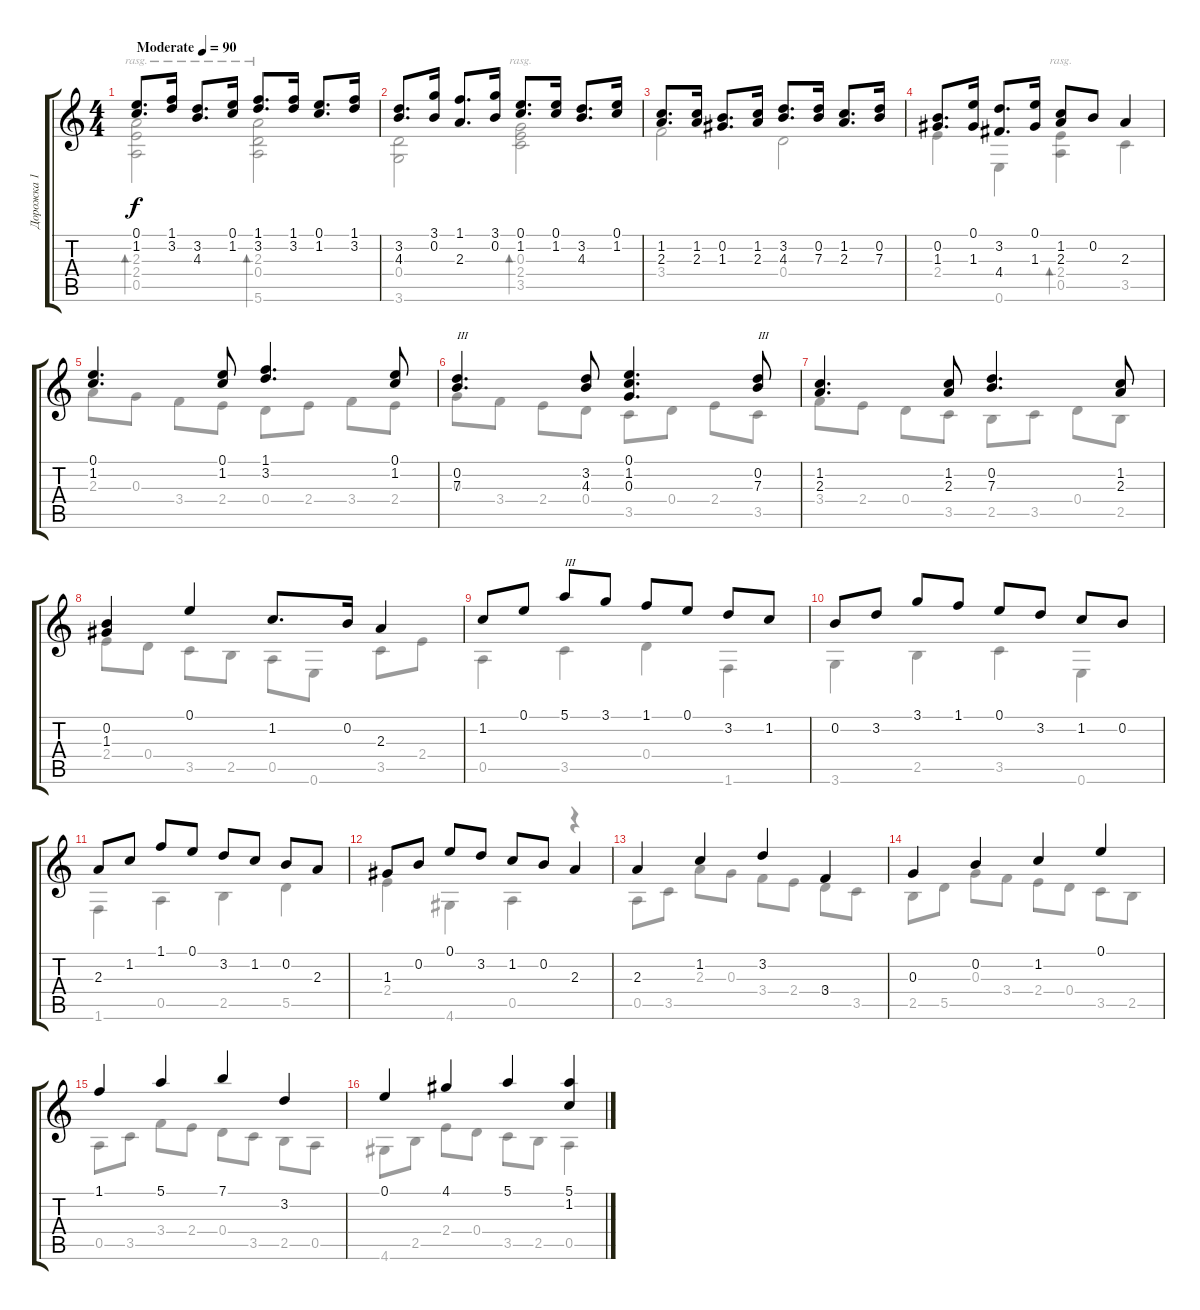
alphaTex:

\track ("Дорожка 1" "Дорожка 1") {instrument acousticguitarnylon}
\staff {score tabs}
\tuning (E4 B3 G3 D3 A2 E2) {hide}
\voice
\ts (4 4)
\tempo (90 "Moderate")
\clef g2
\ks c
(0.1 1.2).8{d dy f instrument acousticguitarnylon} (1.1 3.2).16 (3.2 4.3).8{d} (0.1 1.2).16 (1.1 3.2).8{d} (1.1 3.2).16 (0.1 1.2).8{d} (1.1 3.2).16 |
(3.2 4.3).8{d} (3.1 0.2).16 (1.1 2.3).8{d} (3.1 0.2).16 (0.1 1.2).8{d} (0.1 1.2).16 (3.2 4.3).8{d} (0.1 1.2).16 |
(1.2 2.3).8{d} (1.2 2.3).16 (0.2 1.3).8{d} (1.2 2.3).16 (3.2 4.3).8{d} (0.2 7.3).16 (1.2 2.3).8{d} (0.2 7.3).16 |
(0.2 1.3).8{d} (0.1 1.3).16 (3.2 4.4).8{d} (0.1 1.3).16 (1.2 2.3).8 0.2.8 2.3.4 |
(0.1 1.2).4{d} (0.1 1.2).8 (1.1 3.2).4{d} (0.1 1.2).8 |
(0.2 7.3).4{d txt "III"} (3.2 4.3).8 (0.1 1.2 0.3).4{d} (0.2 7.3).8{txt "III"} |
(1.2 2.3).4{d} (1.2 2.3).8 (0.2 7.3).4{d} (1.2 2.3).8 |
(0.2 1.3).4 0.1.4 1.2.8{d} 0.2.16 2.3.4 |
1.2.8 0.1.8 5.1.8{txt "III"} 3.1.8 1.1.8 0.1.8 3.2.8 1.2.8 |
0.2.8 3.2.8 3.1.8 1.1.8 0.1.8 3.2.8 1.2.8 0.2.8 |
2.3.8 1.2.8 1.1.8 0.1.8 3.2.8 1.2.8 0.2.8 2.3.8 |
1.3.8 0.2.8 0.1.8 3.2.8 1.2.8 0.2.8 2.3.4 |
2.3.4 1.2.4 3.2.4 3.4.4 |
0.3.4 0.2.4 1.2.4 0.1.4 |
1.1.4 5.1.4 7.1.4 3.2.4 |
0.1.4 4.1.4 5.1.4 (5.1 1.2).4
\voice
\clef g2
\ottava regular
\simile none
\ks c
(2.3 2.4 0.5).2{bd 240 rasg ii dy f} (2.3 0.4 5.6).2{bd 240 rasg ii} |
(0.4 3.6).2 (0.3 2.4 3.5).2{bd 240 rasg ii} |
3.4.2 0.4.2 |
2.4.4 0.6.4 (2.4 0.5).4{bd 240 rasg ii} 3.5.4 |
2.3.8 0.3.8 3.4.8 2.4.8 0.4.8 2.4.8 3.4.8 2.4.8 |
0.3.8 3.4.8 2.4.8 0.4.8 3.5.8 0.4.8 2.4.8 3.5.8 |
3.4.8 2.4.8 0.4.8 3.5.8 2.5.8 3.5.8 0.4.8 2.5.8 |
2.4.8 0.4.8 3.5.8 2.5.8 0.5.8 0.6.8 3.5.8 2.4.8 |
0.5.4 3.5.4 0.4.4 1.6.4 |
3.6.4 2.5.4 3.5.4 0.6.4 |
1.6.4 0.5.4 2.5.4 5.5.4 |
2.4.4 4.6.4 0.5.4 r.4 |
0.5.8 3.5.8 2.3.8 0.3.8 3.4.8 2.4.8 0.4.8 3.5.8 |
2.5.8 5.5.8 0.3.8 3.4.8 2.4.8 0.4.8 3.5.8 2.5.8 |
0.5.8 3.5.8 3.4.8 2.4.8 0.4.8 3.5.8 2.5.8 0.5.8 |
4.6.8 2.5.8 2.4.8 0.4.8 3.5.8 2.5.8 0.5.4
